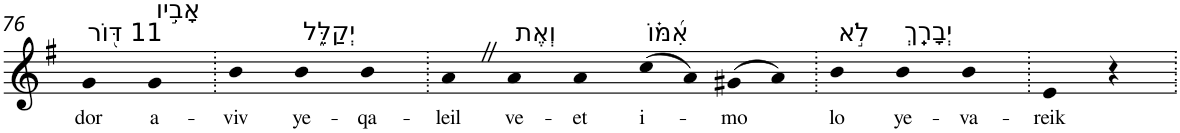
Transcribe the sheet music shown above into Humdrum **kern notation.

**kern	**text
*part1	*part1
*staff1	*staff1
*I"Piano	*
*I'Pno	*
!!LO:PB:g=z
*clefG2	*
*k[f#]	*
*G:	*
=76	=76
!LO:TX:a:t=11 דּ֭וֹר	!
!	!LO:LY:b
4g	dor
!LO:TX:a:t=אָבִ֣יו	!
!	!LO:LY:b
4g	a-
=77.	=77.
!	!LO:LY:b
4b	-viv
!LO:TX:a:t=יְקַלֵּ֑ל	!
!	!LO:LY:b
4b	ye-
!	!LO:LY:b
4b	-qa-
=78.	=78.
!	!LO:LY:b
4aZ	-leil
!LO:TX:a:t=וְאֶת	!
!	!LO:LY:b
4a	ve-
!	!LO:LY:b
4a	-et
!LO:TX:a:t=אִ֝מּ֗וֹ	!
!	!LO:LY:b
(>8cc	i-
8a)	.
!	!LO:LY:b
(>8g#X	-mo
8a)	.
=79.	=79.
!LO:TX:a:t=לֹ֣א	!
!	!LO:LY:b
4b	lo
!LO:TX:a:t=יְבָרֵֽךְ	!
!	!LO:LY:b
4b	ye-
!	!LO:LY:b
4b	-va-
=80.	=80.
!	!LO:LY:b
4e	-reik
4r	.
=.	=.
*-	*-
